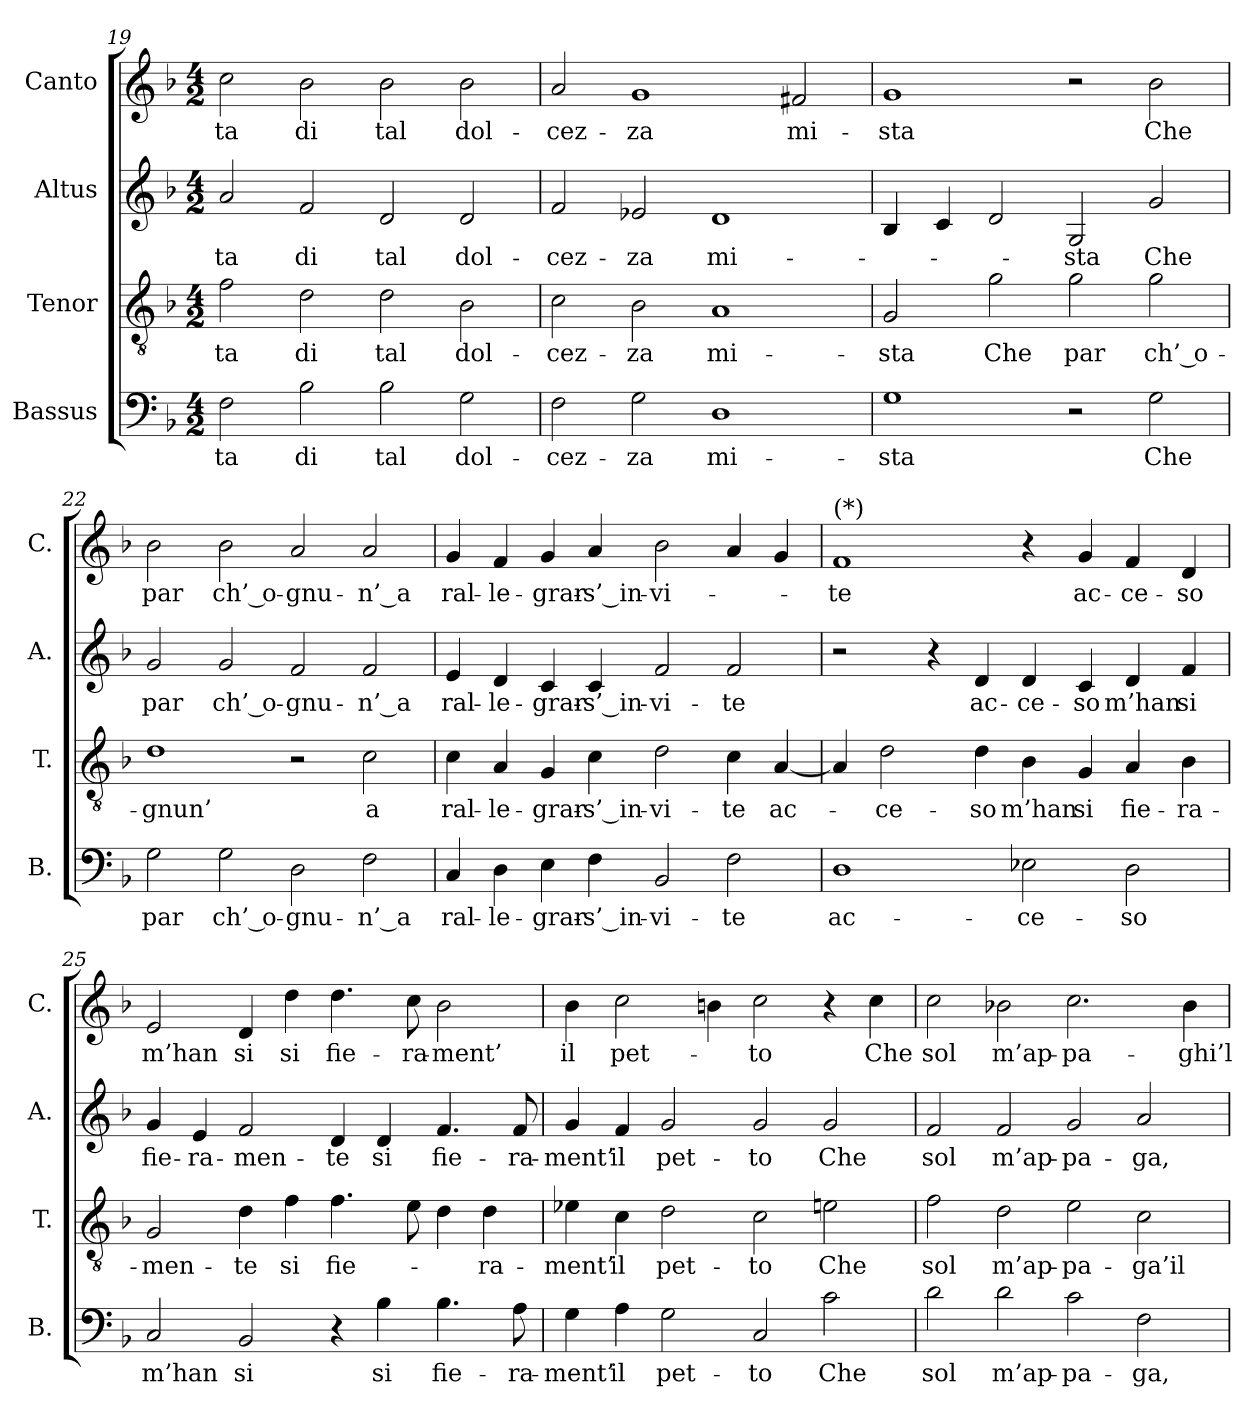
**kern	**text	**kern	**text	**kern	**text	**kern	**text
*part4	*part4	*part3	*part3	*part2	*part2	*part1	*part1
*staff4	*staff4	*staff3	*staff3	*staff2	*staff2	*staff1	*staff1
*I"Bassus	*	*I"Tenor	*	*I"Altus	*	*I"Canto	*
*I'B.	*	*I'T.	*	*I'A.	*	*I'C.	*
*clefF4	*	*clefGv2	*	*clefG2	*	*clefG2	*
*	*	*ITrd7c12	*	*	*	*	*
*k[b-]	*	*k[b-]	*	*k[b-]	*	*k[b-]	*
*F:	*	*F:	*	*F:	*	*F:	*
*M4/2	*	*M4/2	*	*M4/2	*	*M4/2	*
=19	=19	=19	=19	=19	=19	=19	=19
2F\	-ta	2F\	-ta	2a/	-ta	2cc\	-ta
2B-\	di	2D\	di	2f/	di	2b-\	di
2B-\	tal	2D\	tal	2d/	tal	2b-\	tal
2G\	dol-	2BB-\	dol-	2d/	dol-	2b-\	dol-
=20	=20	=20	=20	=20	=20	=20	=20
2F\	-cez-	2C\	-cez-	2f/	-cez-	2a/	-cez-
2G\	-za	2BB-\	-za	2e-X/	-za	1g/	-za
1D\	mi-	1AA/	mi-	1d/	mi-	.	.
.	.	.	.	.	.	2f#X/	mi-
!!LO:LB:g=z
=21	=21	=21	=21	=21	=21	=21	=21
1G\	-sta	2GG/	-sta	4B-/	.	1g/	-sta
.	.	.	.	4c/	.	.	.
.	.	2G\	Che	2d/	.	.	.
2r	.	2G\	par	2G/	-sta	2r	.
2G\	Che	2G\	ch’ o-	2g/	Che	2b-\	Che
=22	=22	=22	=22	=22	=22	=22	=22
2G\	par	1D\	-gnun’	2g/	par	2b-\	par
2G\	ch’ o-	.	.	2g/	ch’ o-	2b-\	ch’ o-
2D\	-gnu-	2r	.	2f/	-gnu-	2a/	-gnu-
2F\	-n’ a	2C\	a	2f/	-n’ a	2a/	-n’ a
=23	=23	=23	=23	=23	=23	=23	=23
4C/	ral-	4C\	ral-	4e/	ral-	4g/	ral-
4D\	-le-	4AA/	-le-	4d/	-le-	4f/	-le-
4E\	-grar-	4GG/	-grar-	4c/	-grar-	4g/	-grar-
4F\	-s’ in-	4C\	-s’ in-	4c/	-s’ in-	4a/	-s’ in-
2BB-/	-vi-	2D\	-vi-	2f/	-vi-	2b-\	-vi-
2F\	-te	4C\	-te	2f/	-te	4a/	.
.	.	[4AA/	ac-	.	.	4g/	.
=24	=24	=24	=24	=24	=24	=24	=24
!	!	!	!	!	!	!LO:TX:t=(*)	!
1D\	ac-	4AA/]	.	2r	.	1f/	-te
.	.	2D\	-ce-	.	.	.	.
.	.	.	.	4r	.	.	.
.	.	4D\	-so	4d/	ac-	.	.
2E-X\	-ce-	4BB-\	m’han	4d/	-ce-	4r	.
.	.	4GG/	si	4c/	-so	4g/	ac-
2D\	-so	4AA/	fie-	4d/	m’han	4f/	-ce-
.	.	4BB-\	-ra-	4f/	si	4d/	-so
!!LO:PB:g=z
=25	=25	=25	=25	=25	=25	=25	=25
2C/	m’han	2GG/	-men-	4g/	fie-	2e/	m’han
.	.	.	.	4e/	-ra-	.	.
2BB-/	si	4D\	-te	2f/	-men-	4d/	si
.	.	4F\	si	.	.	4dd\	si
4r	.	4.F\	fie-	4d/	-te	4.dd\	fie-
4B-\	si	.	.	4d/	si	.	.
.	.	8E\	.	.	.	8cc\	-ra-
4.B-\	fie-	4D\	.	4.f/	fie-	2b-\	-ment’
.	.	4D\	-ra-	.	.	.	.
8A\	-ra-	.	.	8f/	-ra-	.	.
=26	=26	=26	=26	=26	=26	=26	=26
4G\	-ment’	4E-X\	-ment’	4g/	-ment’	4b-\	il
4A\	il	4C\	il	4f/	il	2cc\	pet-
2G\	pet-	2D\	pet-	2g/	pet-	.	.
.	.	.	.	.	.	4bn\	.
2C/	-to	2C\	-to	2g/	-to	2cc\	-to
2c\	Che	2En\	Che	2g/	Che	4r	.
.	.	.	.	.	.	4cc\	Che
=27	=27	=27	=27	=27	=27	=27	=27
2d\	sol	2F\	sol	2f/	sol	2cc\	sol
2d\	m’ap-	2D\	m’ap-	2f/	m’ap-	2b-X\	m’ap-
2c\	-pa-	2E\	-pa-	2g/	-pa-	2.cc\	-pa-
2F\	-ga,	2C\	-ga’il	2a/	-ga,	.	.
.	.	.	.	.	.	4b-\	-ghi’l
=	=	=	=	=	=	=	=
*-	*-	*-	*-	*-	*-	*-	*-
